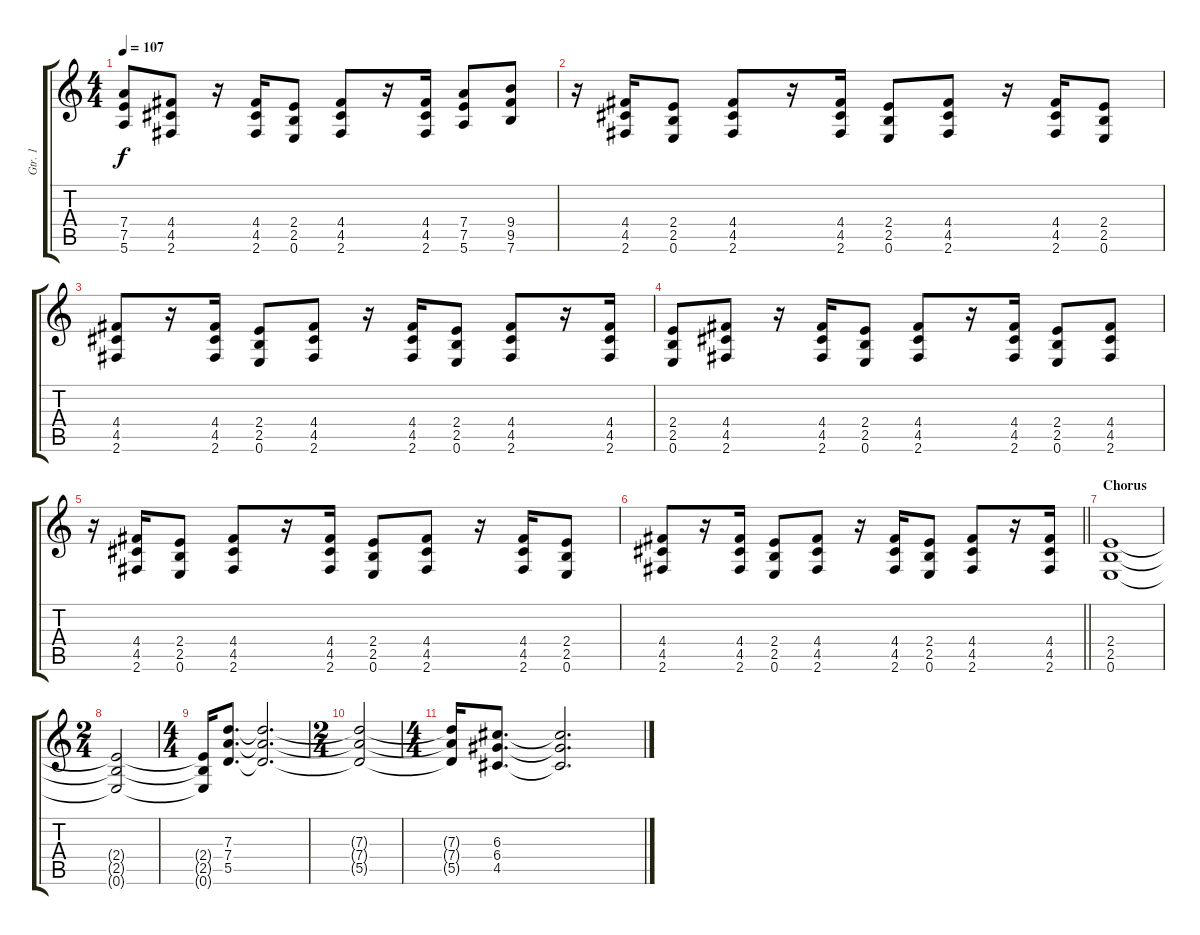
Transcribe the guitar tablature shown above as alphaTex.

\track ("Gtr. 1" "Gtr. 1") {instrument overdrivenguitar}
\staff {score tabs}
\tuning (E4 B3 G3 D3 A2 E2) {hide}
\ts (4 4)
\tempo 107
\clef g2
\ks c
(7.4 7.5 5.6).8{dy f} (4.4 4.5 2.6).8 r.16 (4.4 4.5 2.6).16 (2.4 2.5 0.6).8 (4.4 4.5 2.6).8 r.16 (4.4 4.5 2.6).16 (7.4 7.5 5.6).8 (9.4 9.5 7.6).8 |
r.16 (4.4 4.5 2.6).16 (2.4 2.5 0.6).8 (4.4 4.5 2.6).8 r.16 (4.4 4.5 2.6).16 (2.4 2.5 0.6).8 (4.4 4.5 2.6).8 r.16 (4.4 4.5 2.6).16 (2.4 2.5 0.6).8 |
(4.4 4.5 2.6).8 r.16 (4.4 4.5 2.6).16 (2.4 2.5 0.6).8 (4.4 4.5 2.6).8 r.16 (4.4 4.5 2.6).16 (2.4 2.5 0.6).8 (4.4 4.5 2.6).8 r.16 (4.4 4.5 2.6).16 |
(2.4 2.5 0.6).8 (4.4 4.5 2.6).8 r.16 (4.4 4.5 2.6).16 (2.4 2.5 0.6).8 (4.4 4.5 2.6).8 r.16 (4.4 4.5 2.6).16 (2.4 2.5 0.6).8 (4.4 4.5 2.6).8 |
r.16 (4.4 4.5 2.6).16 (2.4 2.5 0.6).8 (4.4 4.5 2.6).8 r.16 (4.4 4.5 2.6).16 (2.4 2.5 0.6).8 (4.4 4.5 2.6).8 r.16 (4.4 4.5 2.6).16 (2.4 2.5 0.6).8 |
\barLineRight lightlight
(4.4 4.5 2.6).8 r.16 (4.4 4.5 2.6).16 (2.4 2.5 0.6).8 (4.4 4.5 2.6).8 r.16 (4.4 4.5 2.6).16 (2.4 2.5 0.6).8 (4.4 4.5 2.6).8 r.16 (4.4 4.5 2.6).16 |
\section ("" "Chorus")
(2.4 2.5 0.6).1 |
\ts (2 4)
(2.4{t} 2.5{t} 0.6{t}).2 |
\ts (4 4)
(2.4{t} 2.5{t} 0.6{t}).16 (7.3 7.4 5.5).8{d} (7.3{t} 7.4{t} 5.5{t}).2{d} |
\ts (2 4)
(7.3{t} 7.4{t} 5.5{t}).2 |
\ts (4 4)
(7.3{t} 7.4{t} 5.5{t}).16 (6.3 6.4 4.5).8{d} (6.3{t} 6.4{t} 4.5{t}).2{d}
